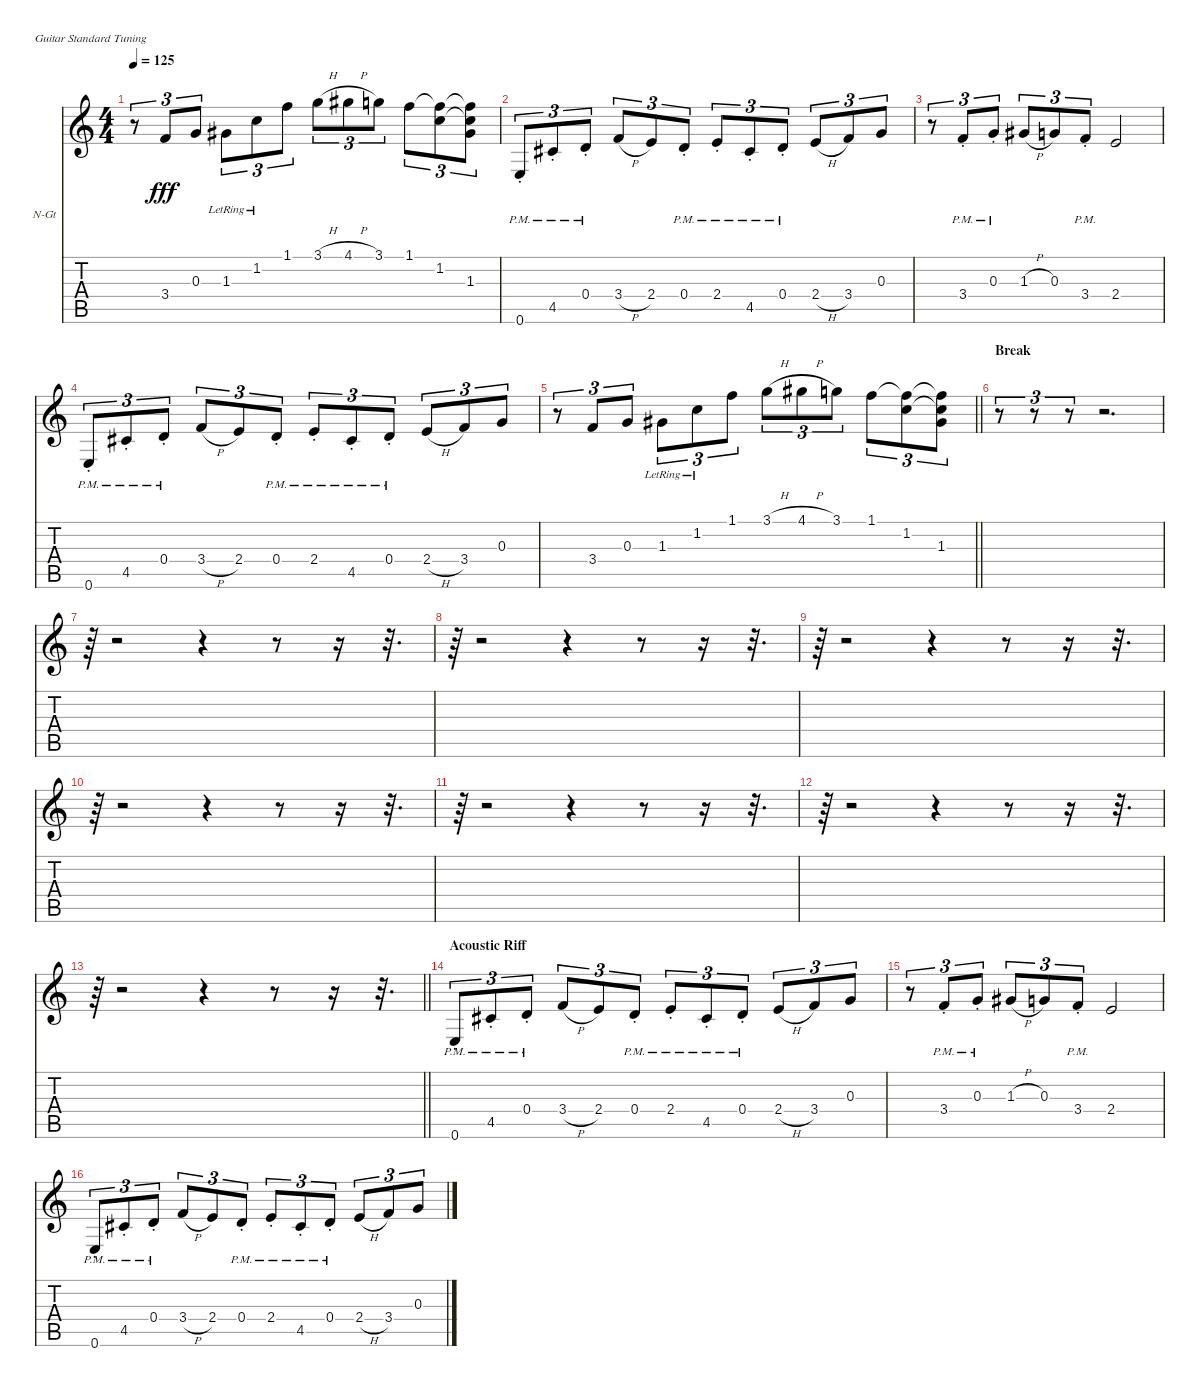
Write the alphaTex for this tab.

\bracketExtendMode nobrackets
\firstSystemTrackNameOrientation horizontal
\otherSystemsTrackNameOrientation horizontal
\track ("Fredrik Akesson - Acoustic" "N-Gt") {instrument acousticguitarnylon}
\staff {score tabs}
\tuning (E4 B3 G3 D3 A2 E2)
\ts (4 4)
\tempo 125
\clef g2
\ks c
r.8{tu (3 2) dy fff} 3.4.8{tu (3 2)} 0.3.8{tu (3 2)} 1.3{lr}.8{tu (3 2)} 1.2{lr}.8{tu (3 2)} 1.1.8{tu (3 2)} 3.1{h}.8{tu (3 2)} 4.1{h}.8{tu (3 2)} 3.1.8{tu (3 2)} 1.1.8{tu (3 2)} (1.1{t} 1.2).8{tu (3 2)} (1.1{t} 1.2{t} 1.3).8{tu (3 2)} |
0.6{pm st}.8{tu (3 2)} 4.5{pm st}.8{tu (3 2)} 0.4{pm st}.8{tu (3 2)} 3.4{h}.8{tu (3 2)} 2.4.8{tu (3 2)} 0.4{pm st}.8{tu (3 2)} 2.4{pm st}.8{tu (3 2)} 4.5{pm st}.8{tu (3 2)} 0.4{pm st}.8{tu (3 2)} 2.4{h}.8{tu (3 2)} 3.4.8{tu (3 2)} 0.3.8{tu (3 2)} |
r.8{tu (3 2)} 3.4{pm st}.8{tu (3 2)} 0.3{pm st}.8{tu (3 2)} 1.3{h}.8{tu (3 2)} 0.3.8{tu (3 2)} 3.4{pm st}.8{tu (3 2)} 2.4.2 |
0.6{pm st}.8{tu (3 2)} 4.5{pm st}.8{tu (3 2)} 0.4{pm st}.8{tu (3 2)} 3.4{h}.8{tu (3 2)} 2.4.8{tu (3 2)} 0.4{pm st}.8{tu (3 2)} 2.4{pm st}.8{tu (3 2)} 4.5{pm st}.8{tu (3 2)} 0.4{pm st}.8{tu (3 2)} 2.4{h}.8{tu (3 2)} 3.4.8{tu (3 2)} 0.3.8{tu (3 2)} |
\barLineRight lightlight
r.8{tu (3 2)} 3.4.8{tu (3 2)} 0.3.8{tu (3 2)} 1.3{lr}.8{tu (3 2)} 1.2{lr}.8{tu (3 2)} 1.1.8{tu (3 2)} 3.1{h}.8{tu (3 2)} 4.1{h}.8{tu (3 2)} 3.1.8{tu (3 2)} 1.1.8{tu (3 2)} (1.1{t} 1.2).8{tu (3 2)} (1.1{t} 1.2{t} 1.3).8{tu (3 2)} |
\section ("" "Break")
r.8{tu (3 2)} r.8{tu (3 2)} r.8{tu (3 2)} r.2{d} |
r.64 r.2 r.4 r.8 r.16 r.32{d} |
r.64 r.2 r.4 r.8 r.16 r.32{d} |
r.64 r.2 r.4 r.8 r.16 r.32{d} |
r.64 r.2 r.4 r.8 r.16 r.32{d} |
r.64 r.2 r.4 r.8 r.16 r.32{d} |
r.64 r.2 r.4 r.8 r.16 r.32{d} |
\barLineRight lightlight
r.64 r.2 r.4 r.8 r.16 r.32{d} |
\section ("" "Acoustic Riff")
0.6{pm st}.8{tu (3 2)} 4.5{pm st}.8{tu (3 2)} 0.4{pm st}.8{tu (3 2)} 3.4{h}.8{tu (3 2)} 2.4.8{tu (3 2)} 0.4{pm st}.8{tu (3 2)} 2.4{pm st}.8{tu (3 2)} 4.5{pm st}.8{tu (3 2)} 0.4{pm st}.8{tu (3 2)} 2.4{h}.8{tu (3 2)} 3.4.8{tu (3 2)} 0.3.8{tu (3 2)} |
r.8{tu (3 2)} 3.4{pm st}.8{tu (3 2)} 0.3{pm st}.8{tu (3 2)} 1.3{h}.8{tu (3 2)} 0.3.8{tu (3 2)} 3.4{pm st}.8{tu (3 2)} 2.4.2 |
0.6{pm st}.8{tu (3 2)} 4.5{pm st}.8{tu (3 2)} 0.4{pm st}.8{tu (3 2)} 3.4{h}.8{tu (3 2)} 2.4.8{tu (3 2)} 0.4{pm st}.8{tu (3 2)} 2.4{pm st}.8{tu (3 2)} 4.5{pm st}.8{tu (3 2)} 0.4{pm st}.8{tu (3 2)} 2.4{h}.8{tu (3 2)} 3.4.8{tu (3 2)} 0.3.8{tu (3 2)}
